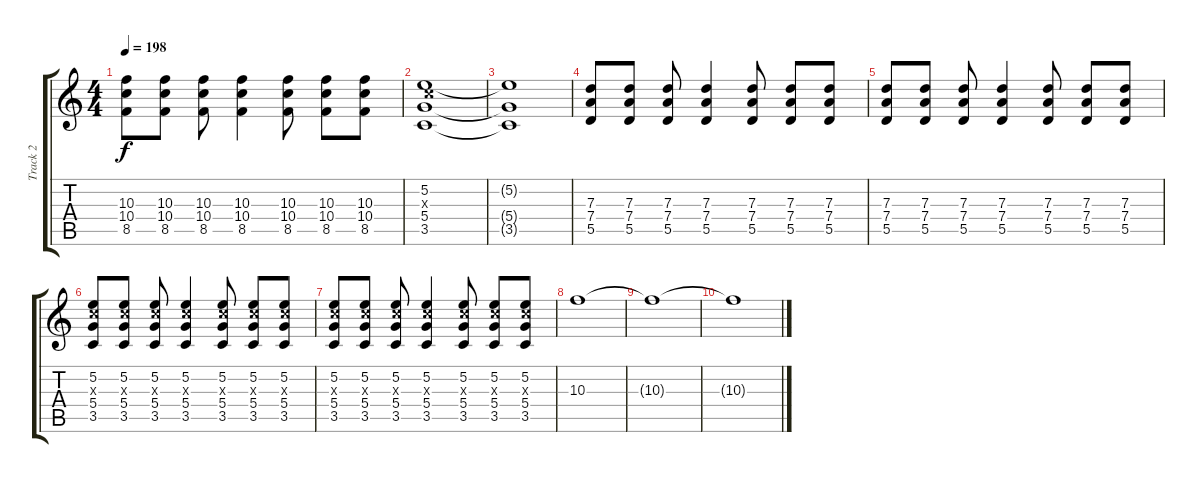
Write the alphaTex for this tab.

\track ("Track 2" "Track 2") {instrument overdrivenguitar}
\staff {score tabs}
\tuning (E4 B3 G3 D3 A2 E2) {hide}
\ts (4 4)
\tempo 198
\clef g2
\ks c
(10.3 10.4 8.5).8{dy f} (10.3 10.4 8.5).8 (10.3 10.4 8.5).8 (10.3 10.4 8.5).4 (10.3 10.4 8.5).8 (10.3 10.4 8.5).8 (10.3 10.4 8.5).8 |
(5.2 5.3{x} 5.4 3.5).1 |
(5.2{t} 5.4{t} 3.5{t}).1 |
(7.3 7.4 5.5).8 (7.3 7.4 5.5).8 (7.3 7.4 5.5).8 (7.3 7.4 5.5).4 (7.3 7.4 5.5).8 (7.3 7.4 5.5).8 (7.3 7.4 5.5).8 |
(7.3 7.4 5.5).8 (7.3 7.4 5.5).8 (7.3 7.4 5.5).8 (7.3 7.4 5.5).4 (7.3 7.4 5.5).8 (7.3 7.4 5.5).8 (7.3 7.4 5.5).8 |
(5.2 5.3{x} 5.4 3.5).8 (5.2 5.3{x} 5.4 3.5).8 (5.2 5.3{x} 5.4 3.5).8 (5.2 5.3{x} 5.4 3.5).4 (5.2 5.3{x} 5.4 3.5).8 (5.2 5.3{x} 5.4 3.5).8 (5.2 5.3{x} 5.4 3.5).8 |
(5.2 5.3{x} 5.4 3.5).8 (5.2 5.3{x} 5.4 3.5).8 (5.2 5.3{x} 5.4 3.5).8 (5.2 5.3{x} 5.4 3.5).4 (5.2 5.3{x} 5.4 3.5).8 (5.2 5.3{x} 5.4 3.5).8 (5.2 5.3{x} 5.4 3.5).8 |
10.3.1 |
10.3{t}.1 |
10.3{t}.1
